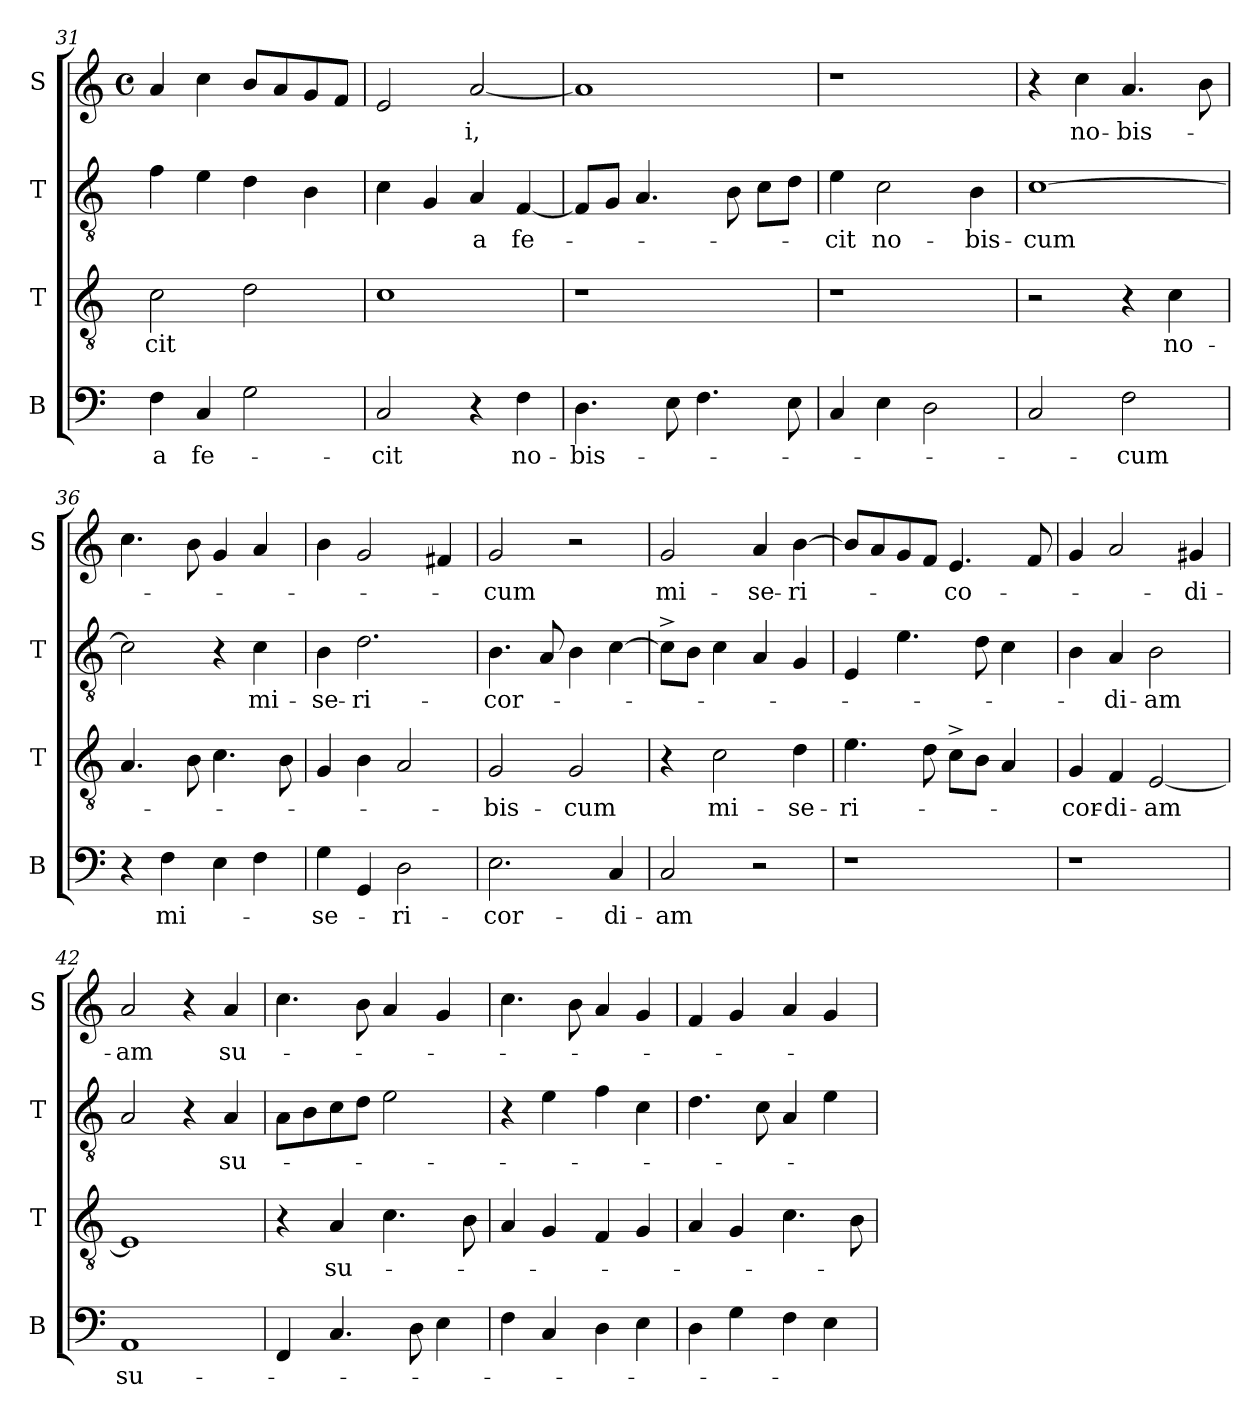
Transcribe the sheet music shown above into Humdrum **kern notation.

**kern	**text	**kern	**text	**kern	**text	**kern	**text
*part4	*part4	*part3	*part3	*part2	*part2	*part1	*part1
*staff4	*staff4	*staff3	*staff3	*staff2	*staff2	*staff1	*staff1
*I"B	*	*I"T	*	*I"T	*	*I"S	*
*I'B	*	*I'T	*	*I'T	*	*I'S	*
*clefF4	*	*clefGv2	*	*clefGv2	*	*clefG2	*
*k[]	*	*k[]	*	*k[]	*	*k[]	*
*C:	*	*C:	*	*C:	*	*C:	*
*	*	*	*	*	*	*M4/4	*
*	*	*	*	*	*	*met(c)	*
=31	=31	=31	=31	=31	=31	=31	=31
!	!LO:LY:b	!	!LO:LY:b	!	!	!	!
4F\	-a	2c\	-cit	4f\	.	4a/	.
!	!LO:LY:b	!	!	!	!	!	!
4C/	fe-	.	.	4e\	.	4cc\	.
2G\	.	2d\	.	4d\	.	8b/L	.
.	.	.	.	.	.	8a/	.
.	.	.	.	4B\	.	8g/	.
.	.	.	.	.	.	8f/J	.
=32	=32	=32	=32	=32	=32	=32	=32
!	!LO:LY:b	!	!	!	!	!	!
2C/	-cit	1c	.	4c\	.	2e/	.
.	.	.	.	4G/	.	.	.
!	!	!	!	!	!LO:LY:b	!	!LO:LY:b
4r	.	.	.	4A/	-a	[<2a/	-i,
!	!LO:LY:b	!	!	!	!LO:LY:b	!	!
4F\	no-	.	.	[<4F/	fe-	.	.
=33	=33	=33	=33	=33	=33	=33	=33
!	!LO:LY:b	!	!	!	!	!	!
4.D\	-bis-	1r	.	8F/L]	.	1a]	.
.	.	.	.	8G/J	.	.	.
.	.	.	.	4.A/	.	.	.
8E\	.	.	.	.	.	.	.
4.F\	.	.	.	.	.	.	.
.	.	.	.	8B\	.	.	.
.	.	.	.	8c\L	.	.	.
8E\	.	.	.	8d\J	.	.	.
=34	=34	=34	=34	=34	=34	=34	=34
!	!	!	!	!	!LO:LY:b	!	!
4C/	.	1r	.	4e\	-cit	1r	.
!	!	!	!	!	!LO:LY:b	!	!
4E\	.	.	.	2c\	no-	.	.
2D\	.	.	.	.	.	.	.
!	!	!	!	!	!LO:LY:b	!	!
.	.	.	.	4B\	-bis-	.	.
=35	=35	=35	=35	=35	=35	=35	=35
!	!	!	!	!	!LO:LY:b	!	!
2C/	.	2r	.	[>1c	-cum	4r	.
!	!	!	!	!	!	!	!LO:LY:b
.	.	.	.	.	.	4cc\	no-
!	!LO:LY:b	!	!	!	!	!	!LO:LY:b
2F\	-cum	4r	.	.	.	4.a/	-bis-
!	!	!	!LO:LY:b	!	!	!	!
.	.	4c\	no-	.	.	.	.
.	.	.	.	.	.	8b\	.
=36	=36	=36	=36	=36	=36	=36	=36
4r	.	4.A/	.	2c\]	.	4.cc\	.
!	!LO:LY:b	!	!	!	!	!	!
4F\	mi-	.	.	.	.	.	.
.	.	8B\	.	.	.	8b\	.
4E\	.	4.c\	.	4r	.	4g/	.
!	!	!	!	!	!LO:LY:b	!	!
4F\	.	.	.	4c\	mi-	4a/	.
.	.	8B\	.	.	.	.	.
!!LO:LB:g=z
=37	=37	=37	=37	=37	=37	=37	=37
!	!LO:LY:b	!	!	!	!LO:LY:b	!	!
4G\	-se-	4G/	.	4B\	-se-	4b\	.
!	!	!	!	!	!LO:LY:b	!	!
4GG/	.	4B\	.	2.d\	-ri-	2g/	.
!	!LO:LY:b	!	!	!	!	!	!
2D\	-ri-	2A/	.	.	.	.	.
.	.	.	.	.	.	4f#/	.
=38	=38	=38	=38	=38	=38	=38	=38
!	!LO:LY:b	!	!LO:LY:b	!	!LO:LY:b	!	!LO:LY:b
2.E\	-cor-	2G/	-bis-	4.B\	-cor-	2g/	-cum
.	.	.	.	8A/	.	.	.
!	!	!	!LO:LY:b	!	!	!	!
.	.	2G/	-cum	4B\	.	2r	.
!	!LO:LY:b	!	!	!	!	!	!
4C/	-di-	.	.	[>4c\	.	.	.
=39	=39	=39	=39	=39	=39	=39	=39
!	!LO:LY:b	!	!	!	!	!	!LO:LY:b
2C/	-am	4r	.	8c^>\L]	.	2g/	mi-
.	.	.	.	8B\J	.	.	.
!	!	!	!LO:LY:b	!	!	!	!
.	.	2c\	mi-	4c\	.	.	.
!	!	!	!	!	!	!	!LO:LY:b
2r	.	.	.	4A/	.	4a/	-se-
!	!	!	!LO:LY:b	!	!	!	!LO:LY:b
.	.	4d\	-se-	4G/	.	[>4b\	-ri-
=40	=40	=40	=40	=40	=40	=40	=40
!	!	!	!LO:LY:b	!	!	!	!
1r	.	4.e\	-ri-	4E/	.	8b/L]	.
.	.	.	.	.	.	8a/	.
.	.	.	.	4.e\	.	8g/	.
.	.	8d\	.	.	.	8f/J	.
!	!	!	!	!	!	!	!LO:LY:b
.	.	8c^>\L	.	.	.	4.e/	-co-
.	.	8B\J	.	8d\	.	.	.
.	.	4A/	.	4c\	.	.	.
.	.	.	.	.	.	8f/	.
=41	=41	=41	=41	=41	=41	=41	=41
!	!	!	!LO:LY:b	!	!	!	!
1r	.	4G/	-cor-	4B\	.	4g/	.
!	!	!	!LO:LY:b	!	!LO:LY:b	!	!
.	.	4F/	-di-	4A/	-di-	2a/	.
!	!	!	!LO:LY:b	!	!LO:LY:b	!	!
.	.	[<2E/	-am	2B\	-am	.	.
!	!	!	!	!	!	!	!LO:LY:b
.	.	.	.	.	.	4g#/	-di-
=42	=42	=42	=42	=42	=42	=42	=42
!	!LO:LY:b	!	!	!	!	!	!LO:LY:b
1AA	su-	1E]	.	2A/	.	2a/	-am
.	.	.	.	4r	.	4r	.
!	!	!	!	!	!LO:LY:b	!	!LO:LY:b
.	.	.	.	4A/	su-	4a/	su-
!!LO:PB:g=z
=43	=43	=43	=43	=43	=43	=43	=43
4FF/	.	4r	.	8A\L	.	4.cc\	.
.	.	.	.	8B\	.	.	.
!	!	!	!LO:LY:b	!	!	!	!
4.C/	.	4A/	su-	8c\	.	.	.
.	.	.	.	8d\J	.	8b\	.
.	.	4.c\	.	2e\	.	4a/	.
8D\	.	.	.	.	.	.	.
4E\	.	.	.	.	.	4g/	.
.	.	8B\	.	.	.	.	.
=44	=44	=44	=44	=44	=44	=44	=44
4F\	.	4A/	.	4r	.	4.cc\	.
4C/	.	4G/	.	4e\	.	.	.
.	.	.	.	.	.	8b\	.
4D\	.	4F/	.	4f\	.	4a/	.
4E\	.	4G/	.	4c\	.	4g/	.
=45	=45	=45	=45	=45	=45	=45	=45
4D\	.	4A/	.	4.d\	.	4f/	.
4G\	.	4G/	.	.	.	4g/	.
.	.	.	.	8c\	.	.	.
4F\	.	4.c\	.	4A/	.	4a/	.
4E\	.	.	.	4e\	.	4g/	.
.	.	8B\	.	.	.	.	.
=	=	=	=	=	=	=	=
*-	*-	*-	*-	*-	*-	*-	*-
